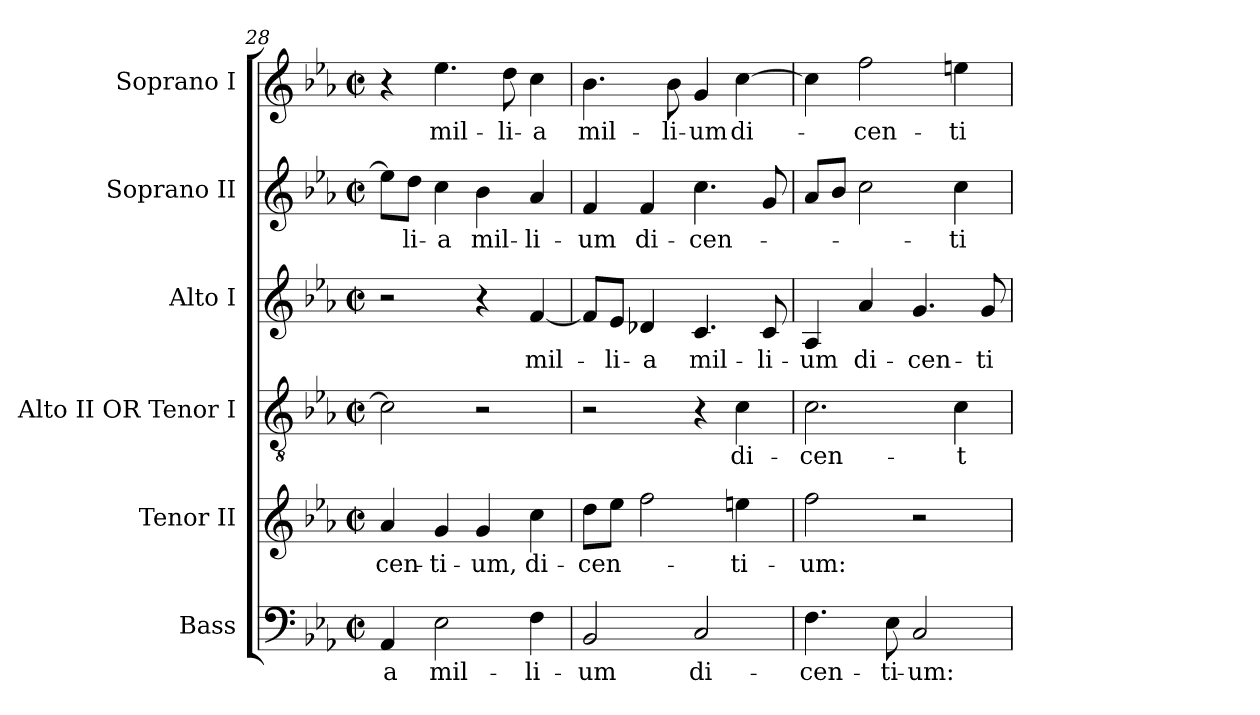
**kern	**text	**kern	**text	**kern	**text	**kern	**text	**kern	**text	**kern	**text
*part6	*part6	*part5	*part5	*part4	*part4	*part3	*part3	*part2	*part2	*part1	*part1
*staff6	*staff6	*staff5	*staff5	*staff4	*staff4	*staff3	*staff3	*staff2	*staff2	*staff1	*staff1
*I"Bass	*	*I"Tenor II	*	*I"Alto II  OR    Tenor I	*	*I"Alto I	*	*I"Soprano II	*	*I"Soprano I	*
*I'B.	*	*I'T. II	*	*I'T. I	*	*I'A.	*	*I'S. II	*	*I'S. I	*
*clefF4	*	*clefG2	*	*clefGv2	*	*clefG2	*	*clefG2	*	*clefG2	*
*	*	*ITrd7c12	*	*ITrd7c12	*	*	*	*	*	*	*
*k[b-e-a-]	*	*k[b-e-a-]	*	*k[b-e-a-]	*	*k[b-e-a-]	*	*k[b-e-a-]	*	*k[b-e-a-]	*
*c:	*	*c:	*	*c:	*	*c:	*	*c:	*	*c:	*
*M2/2	*	*M2/2	*	*M2/2	*	*M2/2	*	*M2/2	*	*M2/2	*
*met(c|)	*	*met(c|)	*	*met(c|)	*	*met(c|)	*	*met(c|)	*	*met(c|)	*
=28	=28	=28	=28	=28	=28	=28	=28	=28	=28	=28	=28
!	!LO:LY:b:color=#000000	!	!	!	!	!	!	!	!	!	!
!	!	!	!LO:LY:b:color=#000000	!	!	!	!	!	!	!	!
4AA-i/	-a	4A-i/	-cen-	2Ci\]	.	2r	.	8ee-i\L]	.	4r	.
!	!	!	!	!	!	!	!	!	!LO:LY:b:color=#000000	!	!
.	.	.	.	.	.	.	.	8ddi\J	-li-	.	.
!	!LO:LY:b:color=#000000	!	!	!	!	!	!	!	!	!	!
!	!	!	!LO:LY:b:color=#000000	!	!	!	!	!	!	!	!
!	!	!	!	!	!	!	!	!	!LO:LY:b:color=#000000	!	!
!	!	!	!	!	!	!	!	!	!	!	!LO:LY:b:color=#000000
2E-i\	mil-	4Gi/	-ti-	.	.	.	.	4cci\	-a	4.ee-i\	mil-
!	!	!	!LO:LY:b:color=#000000	!	!	!	!	!	!	!	!
!	!	!	!	!	!	!	!	!	!LO:LY:b:color=#000000	!	!
.	.	4Gi/	-um,	2r	.	4r	.	4b-i\	mil-	.	.
!	!	!	!	!	!	!	!	!	!	!	!LO:LY:b:color=#000000
.	.	.	.	.	.	.	.	.	.	8ddi\	-li-
!	!LO:LY:b:color=#000000	!	!	!	!	!	!	!	!	!	!
!	!	!	!LO:LY:b:color=#000000	!	!	!	!	!	!	!	!
!	!	!	!	!	!	!	!LO:LY:b:color=#000000	!	!	!	!
!	!	!	!	!	!	!	!	!	!LO:LY:b:color=#000000	!	!
!	!	!	!	!	!	!	!	!	!	!	!LO:LY:b:color=#000000
4Fi\	-li-	4ci\	di-	.	.	[<4fi/	mil-	4a-i/	-li-	4cci\	-a
=29	=29	=29	=29	=29	=29	=29	=29	=29	=29	=29	=29
!	!LO:LY:b:color=#000000	!	!	!	!	!	!	!	!	!	!
!	!	!	!LO:LY:b:color=#000000	!	!	!	!	!	!	!	!
!	!	!	!	!	!	!	!	!	!LO:LY:b:color=#000000	!	!
!	!	!	!	!	!	!	!	!	!	!	!LO:LY:b:color=#000000
2BB-i/	-um	8di\L	-cen-	2r	.	8fi/L]	.	4fi/	-um	4.b-i\	mil-
!	!	!	!	!	!	!	!LO:LY:b:color=#000000	!	!	!	!
.	.	8e-i\J	.	.	.	8e-i/J	-li-	.	.	.	.
!	!	!	!	!	!	!	!LO:LY:b:color=#000000	!	!	!	!
!	!	!	!	!	!	!	!	!	!LO:LY:b:color=#000000	!	!
.	.	2fi\	.	.	.	4d-Xi/	-a	4fi/	di-	.	.
!	!	!	!	!	!	!	!	!	!	!	!LO:LY:b:color=#000000
.	.	.	.	.	.	.	.	.	.	8b-i\	-li-
!	!LO:LY:b:color=#000000	!	!	!	!	!	!	!	!	!	!
!	!	!	!	!	!	!	!LO:LY:b:color=#000000	!	!	!	!
!	!	!	!	!	!	!	!	!	!LO:LY:b:color=#000000	!	!
!	!	!	!	!	!	!	!	!	!	!	!LO:LY:b:color=#000000
2Ci/	di-	.	.	4r	.	4.ci/	mil-	4.cci\	-cen-	4gi/	-um
!	!	!	!LO:LY:b:color=#000000	!	!	!	!	!	!	!	!
!	!	!	!	!	!LO:LY:b:color=#000000	!	!	!	!	!	!
!	!	!	!	!	!	!	!	!	!	!	!LO:LY:b:color=#000000
.	.	4eni\	-ti-	4Ci\	di-	.	.	.	.	[>4cci\	di-
!	!	!	!	!	!	!	!LO:LY:b:color=#000000	!	!	!	!
.	.	.	.	.	.	8ci/	-li-	8gi/	.	.	.
=30	=30	=30	=30	=30	=30	=30	=30	=30	=30	=30	=30
!	!LO:LY:b:color=#000000	!	!	!	!	!	!	!	!	!	!
!	!	!	!LO:LY:b:color=#000000	!	!	!	!	!	!	!	!
!	!	!	!	!	!LO:LY:b:color=#000000	!	!	!	!	!	!
!	!	!	!	!	!	!	!LO:LY:b:color=#000000	!	!	!	!
4.Fi\	-cen-	2fi\	-um:	2.Ci\	-cen-	4A-i/	-um	8a-i/L	.	4cci\]	.
.	.	.	.	.	.	.	.	8b-i/J	.	.	.
!	!	!	!	!	!	!	!LO:LY:b:color=#000000	!	!	!	!
!	!	!	!	!	!	!	!	!	!	!	!LO:LY:b:color=#000000
.	.	.	.	.	.	4a-i/	di-	2cci\	.	2ffi\	-cen-
!	!LO:LY:b:color=#000000	!	!	!	!	!	!	!	!	!	!
8E-i\	-ti-	.	.	.	.	.	.	.	.	.	.
!	!LO:LY:b:color=#000000	!	!	!	!	!	!	!	!	!	!
!	!	!	!	!	!	!	!LO:LY:b:color=#000000	!	!	!	!
2Ci/	-um:	2r	.	.	.	4.gi/	-cen-	.	.	.	.
!	!	!	!	!	!LO:LY:b:color=#000000	!	!	!	!	!	!
!	!	!	!	!	!	!	!	!	!LO:LY:b:color=#000000	!	!
!	!	!	!	!	!	!	!	!	!	!	!LO:LY:b:color=#000000
.	.	.	.	4Ci\	-t-	.	.	4cci\	-ti-	4eeni\	-ti-
!	!	!	!	!	!	!	!LO:LY:b:color=#000000	!	!	!	!
.	.	.	.	.	.	8gi/	-ti-	.	.	.	.
=	=	=	=	=	=	=	=	=	=	=	=
*-	*-	*-	*-	*-	*-	*-	*-	*-	*-	*-	*-
